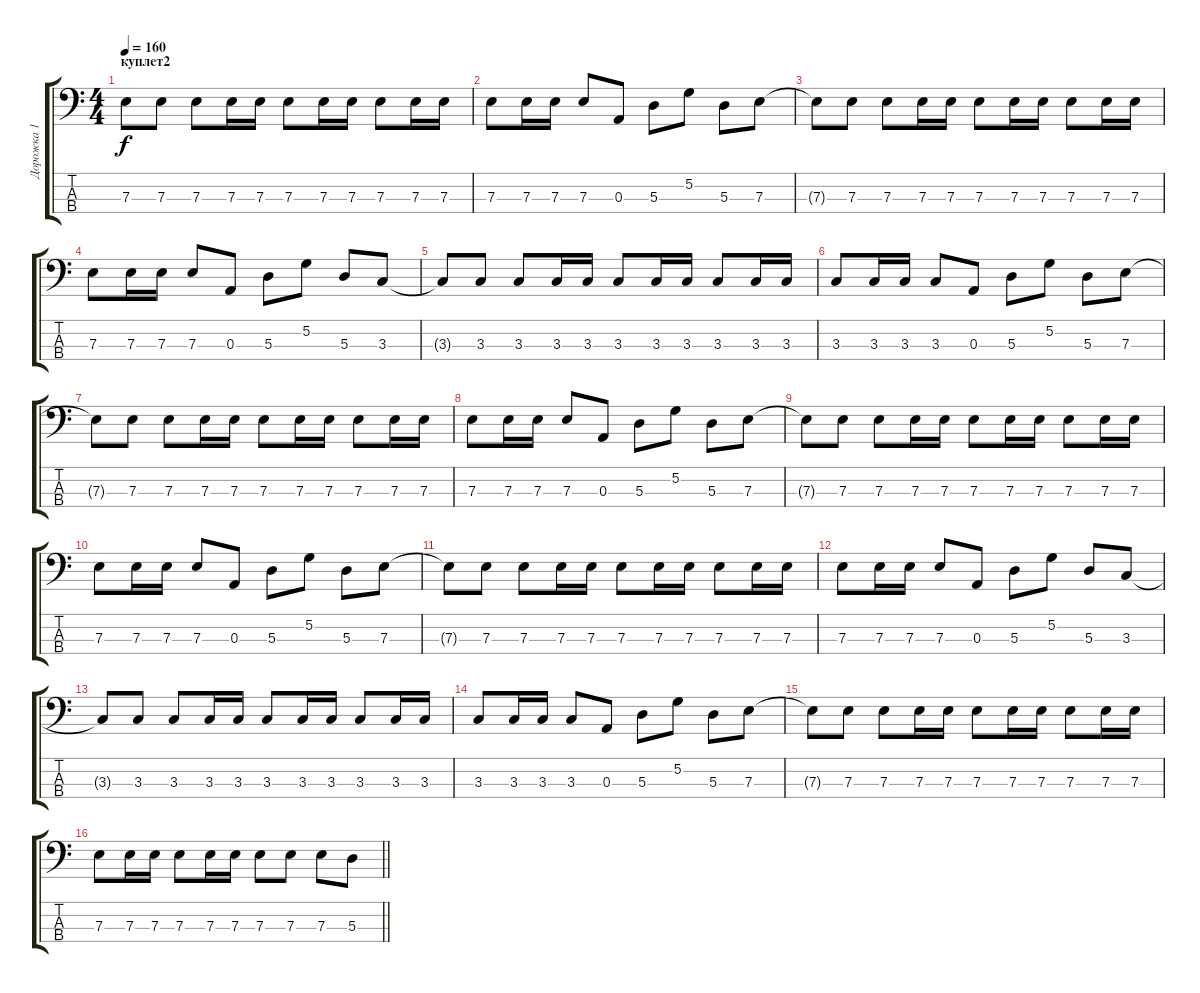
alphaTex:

\track ("Дорожка 1" "Дорожка 1") {instrument electricbassfinger}
\staff {score tabs}
\tuning (G2 D2 A1 E1) {hide}
\ts (4 4)
\section ("" "куплет2")
\tempo 160
\clef f4
\ks c
7.3{t}.8{dy f} 7.3.8 7.3.8 7.3.16 7.3.16 7.3.8 7.3.16 7.3.16 7.3.8 7.3.16 7.3.16 |
7.3.8 7.3.16 7.3.16 7.3.8 0.3.8 5.3.8 5.2.8 5.3.8 7.3.8 |
7.3{t}.8 7.3.8 7.3.8 7.3.16 7.3.16 7.3.8 7.3.16 7.3.16 7.3.8 7.3.16 7.3.16 |
7.3.8 7.3.16 7.3.16 7.3.8 0.3.8 5.3.8 5.2.8 5.3.8 3.3.8 |
3.3{t}.8 3.3.8 3.3.8 3.3.16 3.3.16 3.3.8 3.3.16 3.3.16 3.3.8 3.3.16 3.3.16 |
3.3.8 3.3.16 3.3.16 3.3.8 0.3.8 5.3.8 5.2.8 5.3.8 7.3.8 |
7.3{t}.8 7.3.8 7.3.8 7.3.16 7.3.16 7.3.8 7.3.16 7.3.16 7.3.8 7.3.16 7.3.16 |
7.3.8 7.3.16 7.3.16 7.3.8 0.3.8 5.3.8 5.2.8 5.3.8 7.3.8 |
7.3{t}.8 7.3.8 7.3.8 7.3.16 7.3.16 7.3.8 7.3.16 7.3.16 7.3.8 7.3.16 7.3.16 |
7.3.8 7.3.16 7.3.16 7.3.8 0.3.8 5.3.8 5.2.8 5.3.8 7.3.8 |
7.3{t}.8 7.3.8 7.3.8 7.3.16 7.3.16 7.3.8 7.3.16 7.3.16 7.3.8 7.3.16 7.3.16 |
7.3.8 7.3.16 7.3.16 7.3.8 0.3.8 5.3.8 5.2.8 5.3.8 3.3.8 |
3.3{t}.8 3.3.8 3.3.8 3.3.16 3.3.16 3.3.8 3.3.16 3.3.16 3.3.8 3.3.16 3.3.16 |
3.3.8 3.3.16 3.3.16 3.3.8 0.3.8 5.3.8 5.2.8 5.3.8 7.3.8 |
7.3{t}.8 7.3.8 7.3.8 7.3.16 7.3.16 7.3.8 7.3.16 7.3.16 7.3.8 7.3.16 7.3.16 |
\barLineRight lightlight
7.3.8 7.3.16 7.3.16 7.3.8 7.3.16 7.3.16 7.3.8 7.3.8 7.3.8 5.3.8
